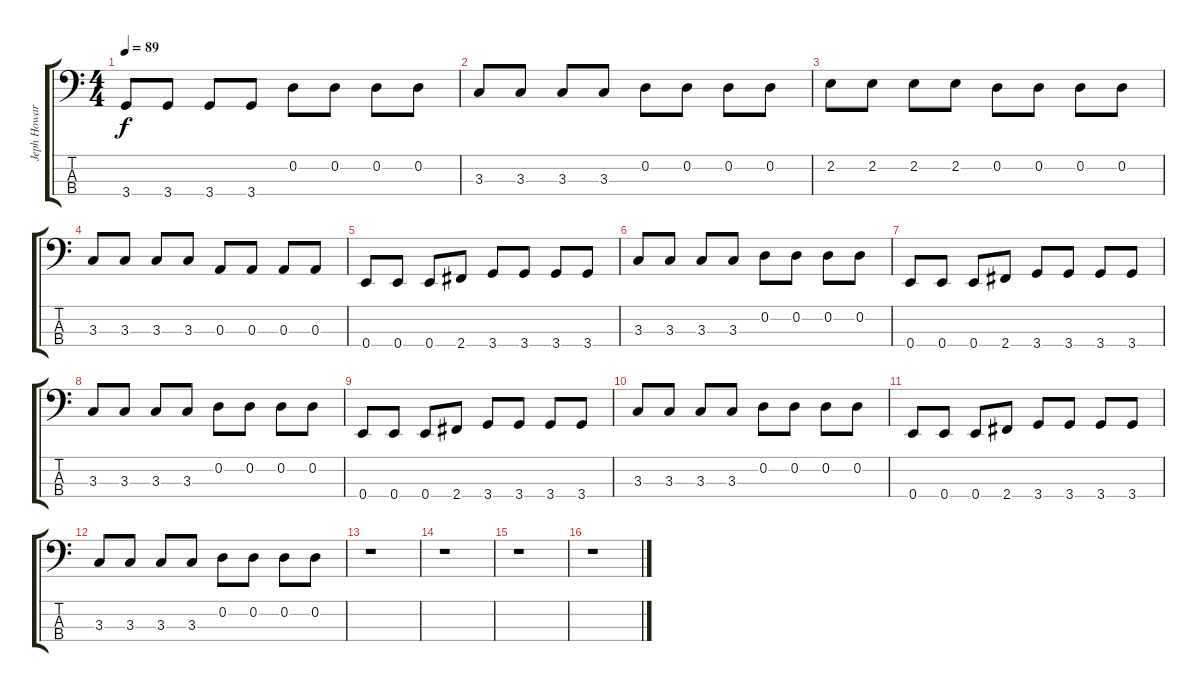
\track ("Jeph Howard - Bass" "Jeph Howar") {instrument electricbassfinger}
\staff {score tabs}
\tuning (G2 D2 A1 E1) {hide}
\ts (4 4)
\tempo 89
\clef f4
\ks c
3.4.8{dy f} 3.4.8 3.4.8 3.4.8 0.2.8 0.2.8 0.2.8 0.2.8 |
3.3.8 3.3.8 3.3.8 3.3.8 0.2.8 0.2.8 0.2.8 0.2.8 |
2.2.8 2.2.8 2.2.8 2.2.8 0.2.8 0.2.8 0.2.8 0.2.8 |
3.3.8 3.3.8 3.3.8 3.3.8 0.3.8 0.3.8 0.3.8 0.3.8 |
0.4.8 0.4.8 0.4.8 2.4.8 3.4.8 3.4.8 3.4.8 3.4.8 |
3.3.8 3.3.8 3.3.8 3.3.8 0.2.8 0.2.8 0.2.8 0.2.8 |
0.4.8 0.4.8 0.4.8 2.4.8 3.4.8 3.4.8 3.4.8 3.4.8 |
3.3.8 3.3.8 3.3.8 3.3.8 0.2.8 0.2.8 0.2.8 0.2.8 |
0.4.8 0.4.8 0.4.8 2.4.8 3.4.8 3.4.8 3.4.8 3.4.8 |
3.3.8 3.3.8 3.3.8 3.3.8 0.2.8 0.2.8 0.2.8 0.2.8 |
0.4.8 0.4.8 0.4.8 2.4.8 3.4.8 3.4.8 3.4.8 3.4.8 |
3.3.8 3.3.8 3.3.8 3.3.8 0.2.8 0.2.8 0.2.8 0.2.8 |
r.1 |
r.1 |
r.1 |
r.1
